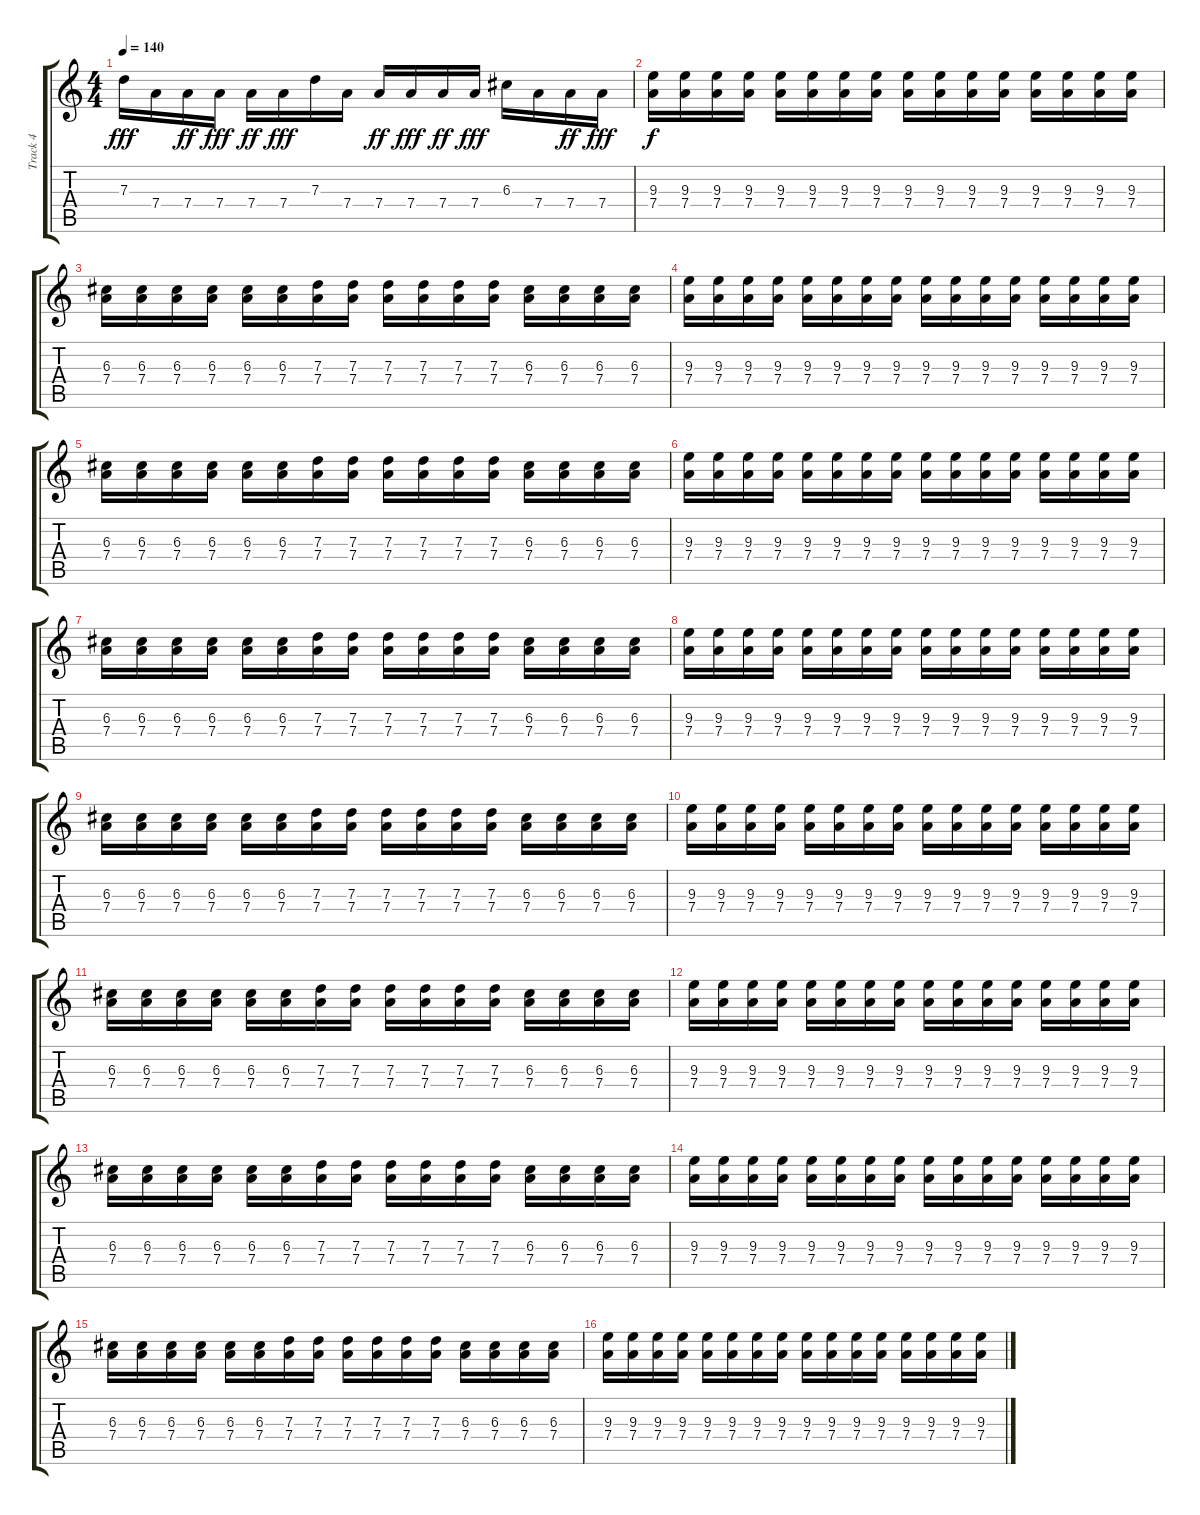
\track ("Track 4" "Track 4") {instrument overdrivenguitar}
\staff {score tabs}
\tuning (E4 B3 G3 D3 A2 E2) {hide}
\ts (4 4)
\tempo 140
\clef g2
\ks c
7.3.16{dy fff} 7.4.16 7.4.16{dy ff} 7.4.16{dy fff} 7.4.16{dy ff} 7.4.16{dy fff} 7.3.16 7.4.16 7.4.16{dy ff} 7.4.16{dy fff} 7.4.16{dy ff} 7.4.16{dy fff} 6.3.16 7.4.16 7.4.16{dy ff} 7.4.16{dy fff} |
(9.3 7.4).16{dy f} (9.3 7.4).16 (9.3 7.4).16 (9.3 7.4).16 (9.3 7.4).16 (9.3 7.4).16 (9.3 7.4).16 (9.3 7.4).16 (9.3 7.4).16 (9.3 7.4).16 (9.3 7.4).16 (9.3 7.4).16 (9.3 7.4).16 (9.3 7.4).16 (9.3 7.4).16 (9.3 7.4).16 |
(6.3 7.4).16 (6.3 7.4).16 (6.3 7.4).16 (6.3 7.4).16 (6.3 7.4).16 (6.3 7.4).16 (7.3 7.4).16 (7.3 7.4).16 (7.3 7.4).16 (7.3 7.4).16 (7.3 7.4).16 (7.3 7.4).16 (6.3 7.4).16 (6.3 7.4).16 (6.3 7.4).16 (6.3 7.4).16 |
(9.3 7.4).16 (9.3 7.4).16 (9.3 7.4).16 (9.3 7.4).16 (9.3 7.4).16 (9.3 7.4).16 (9.3 7.4).16 (9.3 7.4).16 (9.3 7.4).16 (9.3 7.4).16 (9.3 7.4).16 (9.3 7.4).16 (9.3 7.4).16 (9.3 7.4).16 (9.3 7.4).16 (9.3 7.4).16 |
(6.3 7.4).16 (6.3 7.4).16 (6.3 7.4).16 (6.3 7.4).16 (6.3 7.4).16 (6.3 7.4).16 (7.3 7.4).16 (7.3 7.4).16 (7.3 7.4).16 (7.3 7.4).16 (7.3 7.4).16 (7.3 7.4).16 (6.3 7.4).16 (6.3 7.4).16 (6.3 7.4).16 (6.3 7.4).16 |
(9.3 7.4).16 (9.3 7.4).16 (9.3 7.4).16 (9.3 7.4).16 (9.3 7.4).16 (9.3 7.4).16 (9.3 7.4).16 (9.3 7.4).16 (9.3 7.4).16 (9.3 7.4).16 (9.3 7.4).16 (9.3 7.4).16 (9.3 7.4).16 (9.3 7.4).16 (9.3 7.4).16 (9.3 7.4).16 |
(6.3 7.4).16 (6.3 7.4).16 (6.3 7.4).16 (6.3 7.4).16 (6.3 7.4).16 (6.3 7.4).16 (7.3 7.4).16 (7.3 7.4).16 (7.3 7.4).16 (7.3 7.4).16 (7.3 7.4).16 (7.3 7.4).16 (6.3 7.4).16 (6.3 7.4).16 (6.3 7.4).16 (6.3 7.4).16 |
(9.3 7.4).16 (9.3 7.4).16 (9.3 7.4).16 (9.3 7.4).16 (9.3 7.4).16 (9.3 7.4).16 (9.3 7.4).16 (9.3 7.4).16 (9.3 7.4).16 (9.3 7.4).16 (9.3 7.4).16 (9.3 7.4).16 (9.3 7.4).16 (9.3 7.4).16 (9.3 7.4).16 (9.3 7.4).16 |
(6.3 7.4).16 (6.3 7.4).16 (6.3 7.4).16 (6.3 7.4).16 (6.3 7.4).16 (6.3 7.4).16 (7.3 7.4).16 (7.3 7.4).16 (7.3 7.4).16 (7.3 7.4).16 (7.3 7.4).16 (7.3 7.4).16 (6.3 7.4).16 (6.3 7.4).16 (6.3 7.4).16 (6.3 7.4).16 |
(9.3 7.4).16 (9.3 7.4).16 (9.3 7.4).16 (9.3 7.4).16 (9.3 7.4).16 (9.3 7.4).16 (9.3 7.4).16 (9.3 7.4).16 (9.3 7.4).16 (9.3 7.4).16 (9.3 7.4).16 (9.3 7.4).16 (9.3 7.4).16 (9.3 7.4).16 (9.3 7.4).16 (9.3 7.4).16 |
(6.3 7.4).16 (6.3 7.4).16 (6.3 7.4).16 (6.3 7.4).16 (6.3 7.4).16 (6.3 7.4).16 (7.3 7.4).16 (7.3 7.4).16 (7.3 7.4).16 (7.3 7.4).16 (7.3 7.4).16 (7.3 7.4).16 (6.3 7.4).16 (6.3 7.4).16 (6.3 7.4).16 (6.3 7.4).16 |
(9.3 7.4).16 (9.3 7.4).16 (9.3 7.4).16 (9.3 7.4).16 (9.3 7.4).16 (9.3 7.4).16 (9.3 7.4).16 (9.3 7.4).16 (9.3 7.4).16 (9.3 7.4).16 (9.3 7.4).16 (9.3 7.4).16 (9.3 7.4).16 (9.3 7.4).16 (9.3 7.4).16 (9.3 7.4).16 |
(6.3 7.4).16 (6.3 7.4).16 (6.3 7.4).16 (6.3 7.4).16 (6.3 7.4).16 (6.3 7.4).16 (7.3 7.4).16 (7.3 7.4).16 (7.3 7.4).16 (7.3 7.4).16 (7.3 7.4).16 (7.3 7.4).16 (6.3 7.4).16 (6.3 7.4).16 (6.3 7.4).16 (6.3 7.4).16 |
(9.3 7.4).16 (9.3 7.4).16 (9.3 7.4).16 (9.3 7.4).16 (9.3 7.4).16 (9.3 7.4).16 (9.3 7.4).16 (9.3 7.4).16 (9.3 7.4).16 (9.3 7.4).16 (9.3 7.4).16 (9.3 7.4).16 (9.3 7.4).16 (9.3 7.4).16 (9.3 7.4).16 (9.3 7.4).16 |
(6.3 7.4).16 (6.3 7.4).16 (6.3 7.4).16 (6.3 7.4).16 (6.3 7.4).16 (6.3 7.4).16 (7.3 7.4).16 (7.3 7.4).16 (7.3 7.4).16 (7.3 7.4).16 (7.3 7.4).16 (7.3 7.4).16 (6.3 7.4).16 (6.3 7.4).16 (6.3 7.4).16 (6.3 7.4).16 |
(9.3 7.4).16 (9.3 7.4).16 (9.3 7.4).16 (9.3 7.4).16 (9.3 7.4).16 (9.3 7.4).16 (9.3 7.4).16 (9.3 7.4).16 (9.3 7.4).16 (9.3 7.4).16 (9.3 7.4).16 (9.3 7.4).16 (9.3 7.4).16 (9.3 7.4).16 (9.3 7.4).16 (9.3 7.4).16
